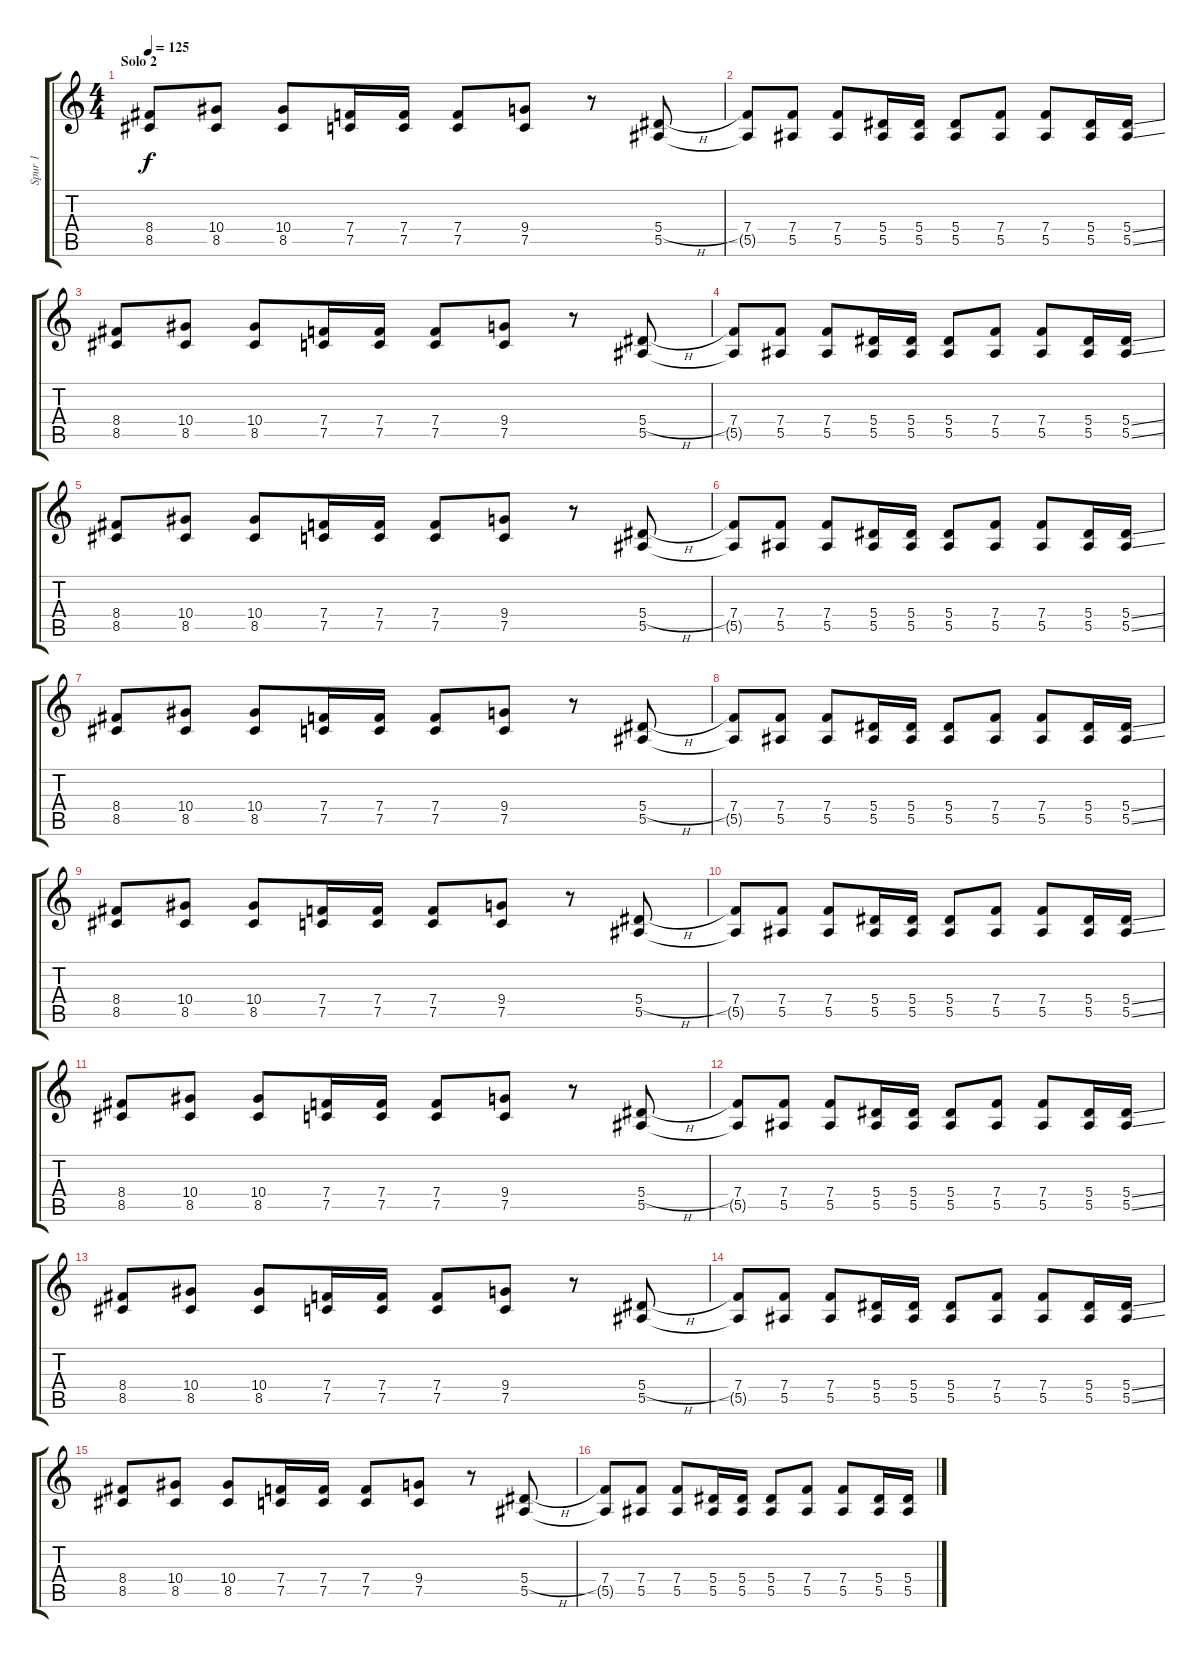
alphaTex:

\track ("Spur 1" "Spur 1") {instrument distortionguitar}
\staff {score tabs}
\tuning (C4 G3 Eb3 Bb2 F2 C2) {hide}
\ts (4 4)
\section ("" "Solo 2")
\tempo 125
\clef g2
\ks c
(8.4 8.5).8{dy f} (10.4 8.5).8 (10.4 8.5).8 (7.4 7.5).16 (7.4 7.5).16 (7.4 7.5).8 (9.4 7.5).8 r.8 (5.4{h} 5.5).8 |
(7.4 5.5{t}).8 (7.4 5.5).8 (7.4 5.5).8 (5.4 5.5).16 (5.4 5.5).16 (5.4 5.5).8 (7.4 5.5).8 (7.4 5.5).8 (5.4 5.5).16 (5.4{ss} 5.5{ss}).16 |
(8.4 8.5).8 (10.4 8.5).8 (10.4 8.5).8 (7.4 7.5).16 (7.4 7.5).16 (7.4 7.5).8 (9.4 7.5).8 r.8 (5.4{h} 5.5).8 |
(7.4 5.5{t}).8 (7.4 5.5).8 (7.4 5.5).8 (5.4 5.5).16 (5.4 5.5).16 (5.4 5.5).8 (7.4 5.5).8 (7.4 5.5).8 (5.4 5.5).16 (5.4{ss} 5.5{ss}).16 |
(8.4 8.5).8 (10.4 8.5).8 (10.4 8.5).8 (7.4 7.5).16 (7.4 7.5).16 (7.4 7.5).8 (9.4 7.5).8 r.8 (5.4{h} 5.5).8 |
(7.4 5.5{t}).8 (7.4 5.5).8 (7.4 5.5).8 (5.4 5.5).16 (5.4 5.5).16 (5.4 5.5).8 (7.4 5.5).8 (7.4 5.5).8 (5.4 5.5).16 (5.4{ss} 5.5{ss}).16 |
(8.4 8.5).8 (10.4 8.5).8 (10.4 8.5).8 (7.4 7.5).16 (7.4 7.5).16 (7.4 7.5).8 (9.4 7.5).8 r.8 (5.4{h} 5.5).8 |
(7.4 5.5{t}).8 (7.4 5.5).8 (7.4 5.5).8 (5.4 5.5).16 (5.4 5.5).16 (5.4 5.5).8 (7.4 5.5).8 (7.4 5.5).8 (5.4 5.5).16 (5.4{ss} 5.5{ss}).16 |
(8.4 8.5).8 (10.4 8.5).8 (10.4 8.5).8 (7.4 7.5).16 (7.4 7.5).16 (7.4 7.5).8 (9.4 7.5).8 r.8 (5.4{h} 5.5).8 |
(7.4 5.5{t}).8 (7.4 5.5).8 (7.4 5.5).8 (5.4 5.5).16 (5.4 5.5).16 (5.4 5.5).8 (7.4 5.5).8 (7.4 5.5).8 (5.4 5.5).16 (5.4{ss} 5.5{ss}).16 |
(8.4 8.5).8 (10.4 8.5).8 (10.4 8.5).8 (7.4 7.5).16 (7.4 7.5).16 (7.4 7.5).8 (9.4 7.5).8 r.8 (5.4{h} 5.5).8 |
(7.4 5.5{t}).8 (7.4 5.5).8 (7.4 5.5).8 (5.4 5.5).16 (5.4 5.5).16 (5.4 5.5).8 (7.4 5.5).8 (7.4 5.5).8 (5.4 5.5).16 (5.4{ss} 5.5{ss}).16 |
(8.4 8.5).8 (10.4 8.5).8 (10.4 8.5).8 (7.4 7.5).16 (7.4 7.5).16 (7.4 7.5).8 (9.4 7.5).8 r.8 (5.4{h} 5.5).8 |
(7.4 5.5{t}).8 (7.4 5.5).8 (7.4 5.5).8 (5.4 5.5).16 (5.4 5.5).16 (5.4 5.5).8 (7.4 5.5).8 (7.4 5.5).8 (5.4 5.5).16 (5.4{ss} 5.5{ss}).16 |
(8.4 8.5).8 (10.4 8.5).8 (10.4 8.5).8 (7.4 7.5).16 (7.4 7.5).16 (7.4 7.5).8 (9.4 7.5).8 r.8 (5.4{h} 5.5).8 |
(7.4 5.5{t}).8 (7.4 5.5).8 (7.4 5.5).8 (5.4 5.5).16 (5.4 5.5).16 (5.4 5.5).8 (7.4 5.5).8 (7.4 5.5).8 (5.4 5.5).16 (5.4{ss} 5.5{ss}).16
